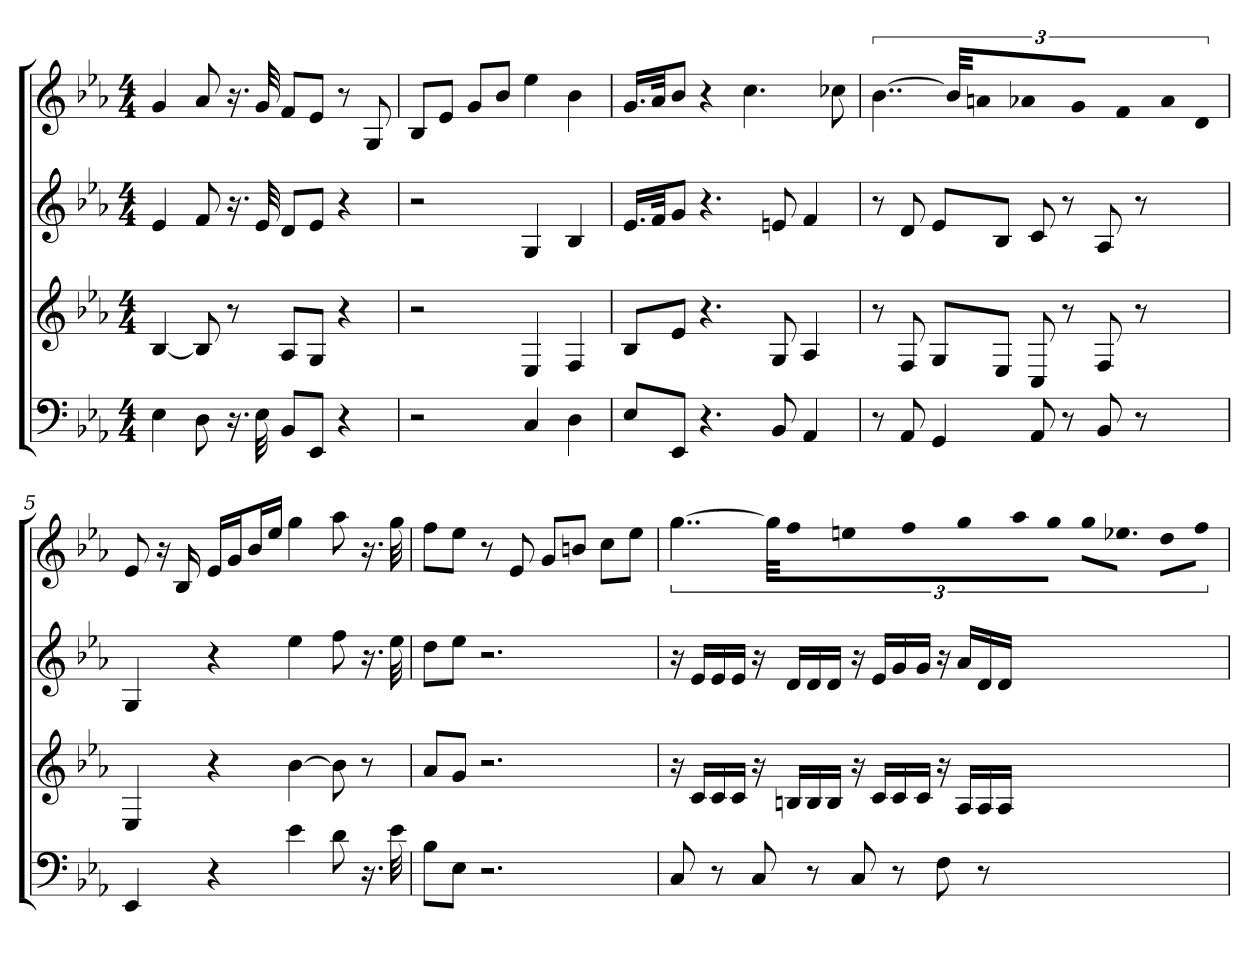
**kern	**kern	**kern	**kern
*part4	*part3	*part2	*part1
*staff4	*staff3	*staff2	*staff1
*k[b-e-a-]	*k[b-e-a-]	*k[b-e-a-]	*k[b-e-a-]
*E-:	*E-:	*E-:	*E-:
*M4/4	*M4/4	*M4/4	*M4/4
=1	=1	=1	=1
4E-	[4B-	4e-	4g
8D	8B-]	8f	8a-
16.r	8r	16.r	16.r
32E-	.	32e-	32g
8BB-L	8A-L	8dL	8fL
8EE-J	8GJ	8e-J	8e-J
4r	4r	4r	8r
.	.	.	8G
=2	=2	=2	=2
2r	2r	2r	8B-L
.	.	.	8e-J
.	.	.	8gL
.	.	.	8b-J
4C	4E-	4G	4ee-
4D	4F	4B-	4b-
=3	=3	=3	=3
8E-L	8B-L	16.e-LL	16.gLL
.	.	32fJk	32a-Jk
8EE-J	8e-J	8gJ	8b-J
4.r	4.r	4.r	4r
.	.	.	4.cc
8BB-	8G	8en	.
4AA-	4A-	4f	.
.	.	.	8cc-X
=4	=4	=4	=4
8r	8r	8r	[6..b-
8AA-	8F	8d	.
4GG	8GL	8e-L	.
.	.	.	48b-KLL]
.	.	.	16anJ
.	8E-J	8B-J	16a-XL
.	.	.	16gJJ
8AA-	8C	8c	8f
8r	8r	8r	4a-
8BB-	8F	8A-	.
8r	8r	8r	8d
=5	=5	=5	=5
4EE-	4E-	4G	8e-
.	.	.	16r
.	.	.	16B-
4r	4r	4r	16e-LL
.	.	.	16gJ
.	.	.	16b-L
.	.	.	16ee-JJ
4e-	[4b-	4ee-	4gg
8d	8b-]	8ff	8aa-
16.r	8r	16.r	16.r
32e-	.	32ee-	32gg
=6	=6	=6	=6
8B-L	8a-L	8ddL	8ffL
8E-J	8gJ	8ee-J	8ee-J
2.r	2.r	2.r	8r
.	.	.	8e-
.	.	.	8gL
.	.	.	8bnJ
.	.	.	8ccL
.	.	.	8ee-J
=7	=7	=7	=7
8C	16r	16r	[6..gg
.	16cLL	16e-LL	.
8r	16c	16e-	.
.	16cJJ	16e-JJ	.
8C	16r	16r	.
.	.	.	48ggLLL]
.	16BnLL	16dLL	32ff
.	.	.	32eenJJ
8r	16B	16d	32ffLL
.	.	.	32gg
.	16BJJ	16dJJ	32aa-
.	.	.	32ggJJJ
8C	16r	16r	8ggL
.	16cLL	16e-LL	.
8r	16c	16g	8.ee-XJ
.	16cJJ	16gJJ	.
8F	16r	16r	.
.	16A-LL	16a-LL	16ddKL
8r	16A-	16d	[8ffJ
.	16A-JJ	16dJJ	.
=	=	=	=
*-	*-	*-	*-
